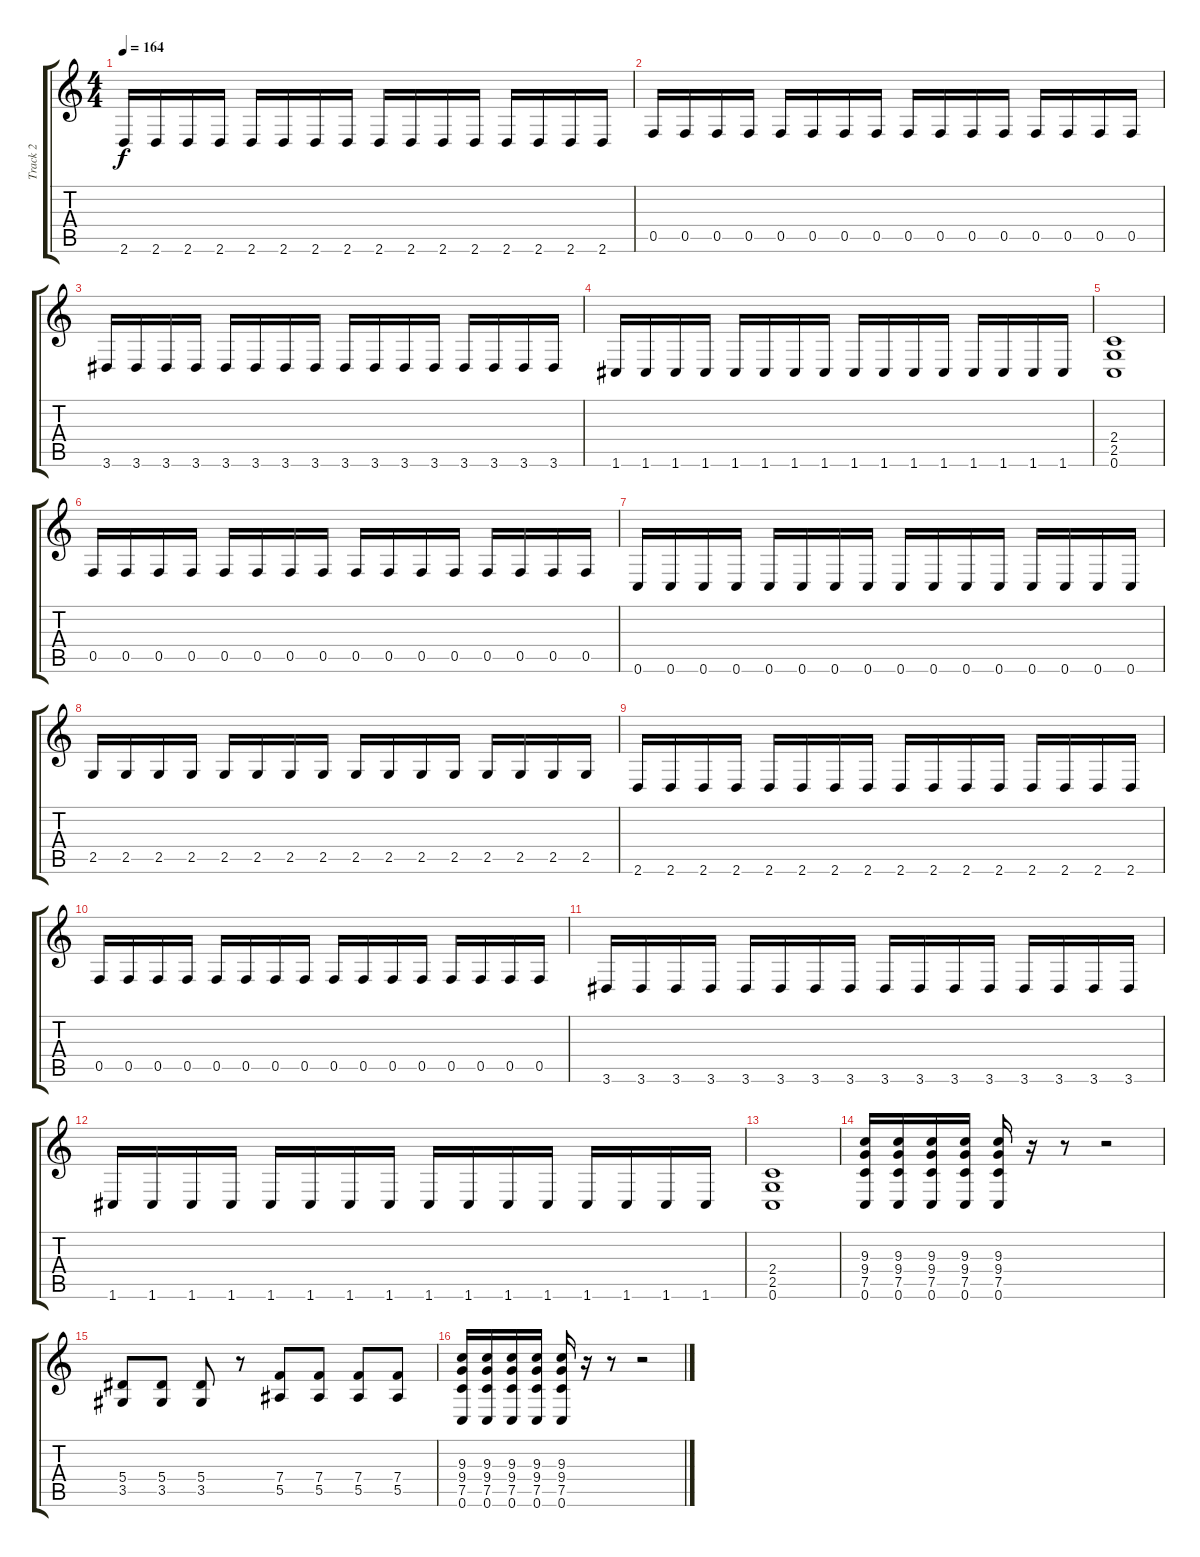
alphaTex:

\track ("Track 2" "Track 2") {instrument overdrivenguitar}
\staff {score tabs}
\tuning (C4 G3 Eb3 Bb2 F2 C2) {hide}
\ts (4 4)
\tempo 164
\clef g2
\ks c
2.6.16{dy f} 2.6.16 2.6.16 2.6.16 2.6.16 2.6.16 2.6.16 2.6.16 2.6.16 2.6.16 2.6.16 2.6.16 2.6.16 2.6.16 2.6.16 2.6.16 |
0.5.16 0.5.16 0.5.16 0.5.16 0.5.16 0.5.16 0.5.16 0.5.16 0.5.16 0.5.16 0.5.16 0.5.16 0.5.16 0.5.16 0.5.16 0.5.16 |
3.6.16 3.6.16 3.6.16 3.6.16 3.6.16 3.6.16 3.6.16 3.6.16 3.6.16 3.6.16 3.6.16 3.6.16 3.6.16 3.6.16 3.6.16 3.6.16 |
1.6.16 1.6.16 1.6.16 1.6.16 1.6.16 1.6.16 1.6.16 1.6.16 1.6.16 1.6.16 1.6.16 1.6.16 1.6.16 1.6.16 1.6.16 1.6.16 |
(2.4 2.5 0.6).1 |
0.5.16 0.5.16 0.5.16 0.5.16 0.5.16 0.5.16 0.5.16 0.5.16 0.5.16 0.5.16 0.5.16 0.5.16 0.5.16 0.5.16 0.5.16 0.5.16 |
0.6.16 0.6.16 0.6.16 0.6.16 0.6.16 0.6.16 0.6.16 0.6.16 0.6.16 0.6.16 0.6.16 0.6.16 0.6.16 0.6.16 0.6.16 0.6.16 |
2.5.16 2.5.16 2.5.16 2.5.16 2.5.16 2.5.16 2.5.16 2.5.16 2.5.16 2.5.16 2.5.16 2.5.16 2.5.16 2.5.16 2.5.16 2.5.16 |
2.6.16 2.6.16 2.6.16 2.6.16 2.6.16 2.6.16 2.6.16 2.6.16 2.6.16 2.6.16 2.6.16 2.6.16 2.6.16 2.6.16 2.6.16 2.6.16 |
0.5.16 0.5.16 0.5.16 0.5.16 0.5.16 0.5.16 0.5.16 0.5.16 0.5.16 0.5.16 0.5.16 0.5.16 0.5.16 0.5.16 0.5.16 0.5.16 |
3.6.16 3.6.16 3.6.16 3.6.16 3.6.16 3.6.16 3.6.16 3.6.16 3.6.16 3.6.16 3.6.16 3.6.16 3.6.16 3.6.16 3.6.16 3.6.16 |
1.6.16 1.6.16 1.6.16 1.6.16 1.6.16 1.6.16 1.6.16 1.6.16 1.6.16 1.6.16 1.6.16 1.6.16 1.6.16 1.6.16 1.6.16 1.6.16 |
(2.4 2.5 0.6).1 |
(9.3 9.4 7.5 0.6).16 (9.3 9.4 7.5 0.6).16 (9.3 9.4 7.5 0.6).16 (9.3 9.4 7.5 0.6).16 (9.3 9.4 7.5 0.6).16 r.16 r.8 r.2 |
(5.4 3.5).8 (5.4 3.5).8 (5.4 3.5).8 r.8 (7.4 5.5).8 (7.4 5.5).8 (7.4 5.5).8 (7.4 5.5).8 |
(9.3 9.4 7.5 0.6).16 (9.3 9.4 7.5 0.6).16 (9.3 9.4 7.5 0.6).16 (9.3 9.4 7.5 0.6).16 (9.3 9.4 7.5 0.6).16 r.16 r.8 r.2
